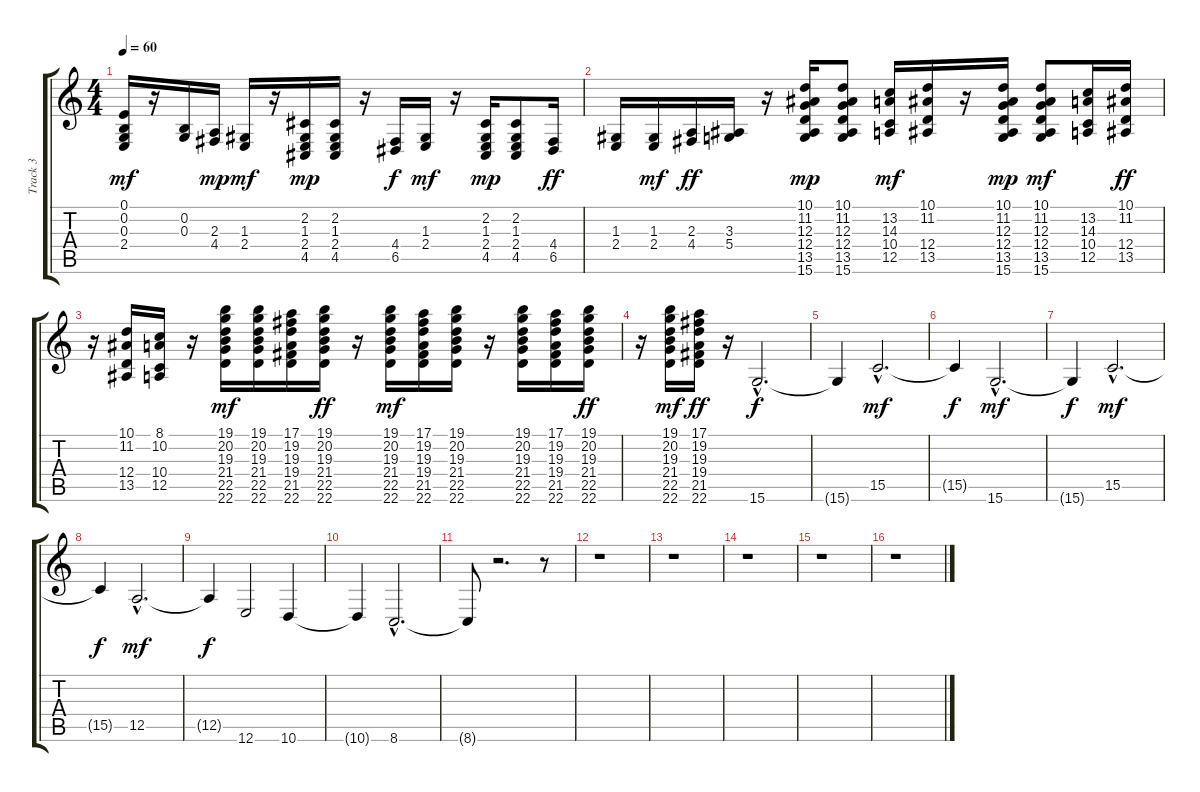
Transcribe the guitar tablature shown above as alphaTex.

\track ("Track 3" "Track 3") {instrument stringensemble1}
\staff {score tabs}
\tuning (E4 B3 G3 D3 A2 E2) {hide}
\ts (4 4)
\tempo 60
\clef g2
\ks c
(0.1 0.2 0.3 2.4).16{dy mf} r.16 (0.2 0.3).16 (2.3 4.4).16{dy mp} (1.3 2.4).16{dy mf} r.16 (2.2 1.3 2.4 4.5).16{dy mp} (2.2 1.3 2.4 4.5).16 r.16 (4.4 6.5).16{dy f} (1.3 2.4).16{dy mf} r.16 (2.2 1.3 2.4 4.5).16{dy mp} (2.2 1.3 2.4 4.5).8 (4.4 6.5).16{dy ff} |
(1.3 2.4).16 (1.3 2.4).16{dy mf} (2.3 4.4).16{dy ff} (3.3 5.4).16 r.16 (10.1 11.2 12.3 12.4 13.5 15.6).16{dy mp} (10.1 11.2 12.3 12.4 13.5 15.6).8 (13.2 14.3 10.4 12.5).16{dy mf} (10.1 11.2 12.4 13.5).16 r.16 (10.1 11.2 12.3 12.4 13.5 15.6).16{dy mp} (10.1 11.2 12.3 12.4 13.5 15.6).8{dy mf} (13.2 14.3 10.4 12.5).16 (10.1 11.2 12.4 13.5).16{dy ff} |
r.16 (10.1 11.2 12.4 13.5).16 (8.1 10.2 10.4 12.5).16 r.16 (19.1 20.2 19.3 21.4 22.5 22.6).16{dy mf} (19.1 20.2 19.3 21.4 22.5 22.6).16 (17.1 19.2 19.3 19.4 21.5 22.6).16 (19.1 20.2 19.3 21.4 22.5 22.6).16{dy ff} r.16 (19.1 20.2 19.3 21.4 22.5 22.6).16{dy mf} (17.1 19.2 19.3 19.4 21.5 22.6).16 (19.1 20.2 19.3 21.4 22.5 22.6).16 r.16 (19.1 20.2 19.3 21.4 22.5 22.6).16 (17.1 19.2 19.3 19.4 21.5 22.6).16 (19.1 20.2 19.3 21.4 22.5 22.6).16{dy ff} |
r.16 (19.1 20.2 19.3 21.4 22.5 22.6).16{dy mf} (17.1 19.2 19.3 19.4 21.5 22.6).16{dy ff} r.16 15.6{hac}.2{d dy f} |
15.6{t}.4 15.5{hac}.2{d dy mf} |
15.5{t}.4{dy f} 15.6{hac}.2{d dy mf} |
15.6{t}.4{dy f} 15.5{hac}.2{d dy mf} |
15.5{t}.4{dy f} 12.5{hac}.2{d dy mf} |
12.5{t}.4{dy f} 12.6.2 10.6.4 |
10.6{t}.4 8.6{hac}.2{d} |
8.6{t}.8 r.2{d} r.8 |
r.1 |
r.1 |
r.1 |
r.1 |
r.1
